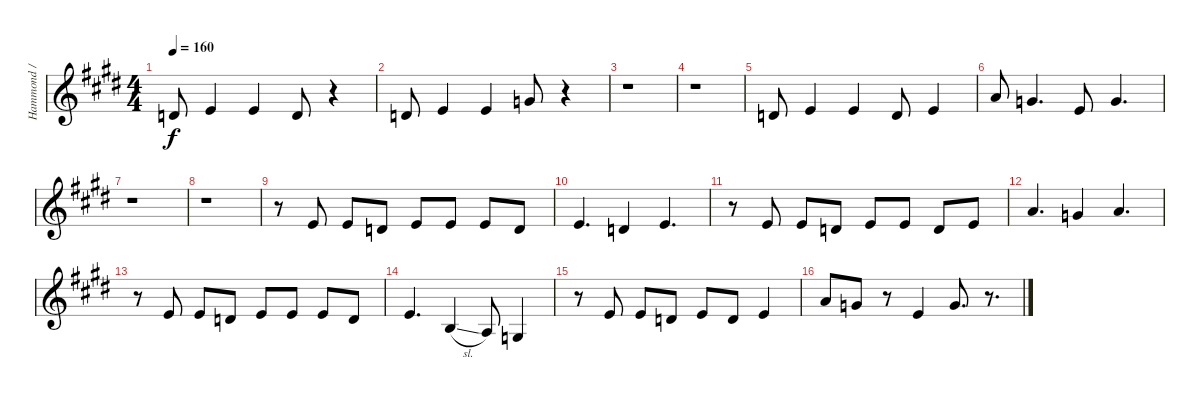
\track (" Hammond / Bluie Vocals" " Hammond /") {instrument lead3calliope}
\staff {score}
\tuning (E4 B3 G3 D3 A2 E2) {hide}
\ts (4 4)
\tempo 160
\clef g2
\ks e
3.2.8{dy f} 5.2.4 5.2.4 3.2.8 r.4 |
3.2.8 5.2.4 5.2.4 3.1.8 r.4 |
r.1 |
r.1 |
3.2.8 5.2.4 5.2.4 3.2.8 5.2.4 |
5.1.8 3.1.4{d} 5.2.8 3.1.4{d} |
r.1 |
r.1 |
r.8 5.2.8 5.2.8 3.2.8 5.2.8 5.2.8 5.2.8 3.2.8 |
5.2.4{d} 3.2.4 5.2.4{d} |
r.8 5.2.8 5.2.8 3.2.8 5.2.8 5.2.8 3.2.8 5.2.8 |
5.1.4{d} 3.1.4 5.1.4{d} |
r.8 5.2.8 5.2.8 3.2.8 5.2.8 5.2.8 5.2.8 3.2.8 |
5.2.4{d} 4.3{sl}.4 2.3.8 0.3.4 |
r.8 5.2.8 5.2.8 3.2.8 5.2.8 3.2.8 5.2.4 |
5.1.8 3.1.8 r.8 5.2.4 3.1.8{d} r.8{d}
